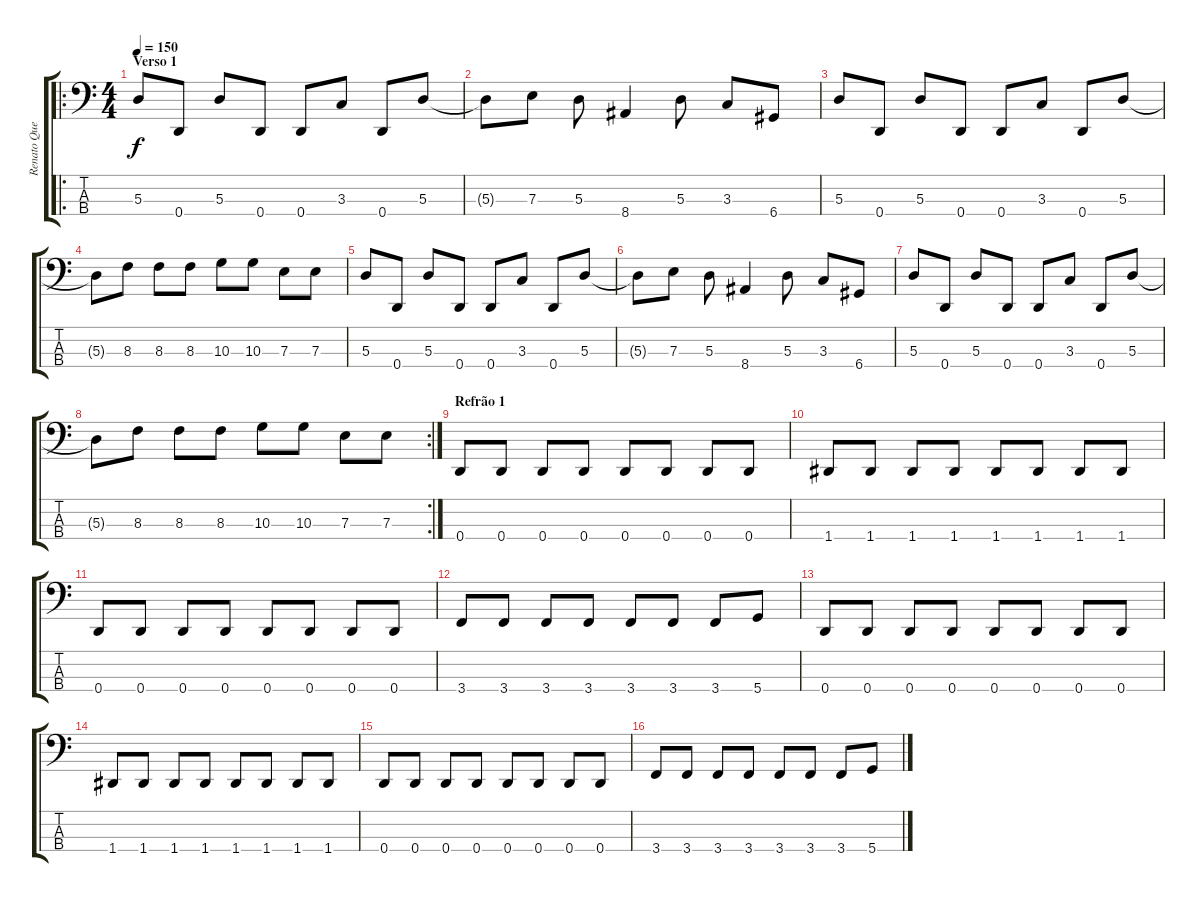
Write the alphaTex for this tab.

\track ("Renato Queiroz [Baixo]" "Renato Que") {instrument electricbasspick}
\staff {score tabs}
\tuning (G2 D2 A1 D1) {hide}
\ro
\ts (4 4)
\section ("" "Verso 1")
\tempo 150
\clef f4
\ks c
5.3.8{dy f} 0.4.8 5.3.8 0.4.8 0.4.8 3.3.8 0.4.8 5.3.8 |
5.3{t}.8 7.3.8 5.3.8 8.4.4 5.3.8 3.3.8 6.4.8 |
5.3.8 0.4.8 5.3.8 0.4.8 0.4.8 3.3.8 0.4.8 5.3.8 |
5.3{t}.8 8.3.8 8.3.8 8.3.8 10.3.8 10.3.8 7.3.8 7.3.8 |
5.3.8 0.4.8 5.3.8 0.4.8 0.4.8 3.3.8 0.4.8 5.3.8 |
5.3{t}.8 7.3.8 5.3.8 8.4.4 5.3.8 3.3.8 6.4.8 |
5.3.8 0.4.8 5.3.8 0.4.8 0.4.8 3.3.8 0.4.8 5.3.8 |
\rc 2
5.3{t}.8 8.3.8 8.3.8 8.3.8 10.3.8 10.3.8 7.3.8 7.3.8 |
\section ("" "Refrão 1")
0.4.8 0.4.8 0.4.8 0.4.8 0.4.8 0.4.8 0.4.8 0.4.8 |
1.4.8 1.4.8 1.4.8 1.4.8 1.4.8 1.4.8 1.4.8 1.4.8 |
0.4.8 0.4.8 0.4.8 0.4.8 0.4.8 0.4.8 0.4.8 0.4.8 |
3.4.8 3.4.8 3.4.8 3.4.8 3.4.8 3.4.8 3.4.8 5.4.8 |
0.4.8 0.4.8 0.4.8 0.4.8 0.4.8 0.4.8 0.4.8 0.4.8 |
1.4.8 1.4.8 1.4.8 1.4.8 1.4.8 1.4.8 1.4.8 1.4.8 |
0.4.8 0.4.8 0.4.8 0.4.8 0.4.8 0.4.8 0.4.8 0.4.8 |
3.4.8 3.4.8 3.4.8 3.4.8 3.4.8 3.4.8 3.4.8 5.4.8
